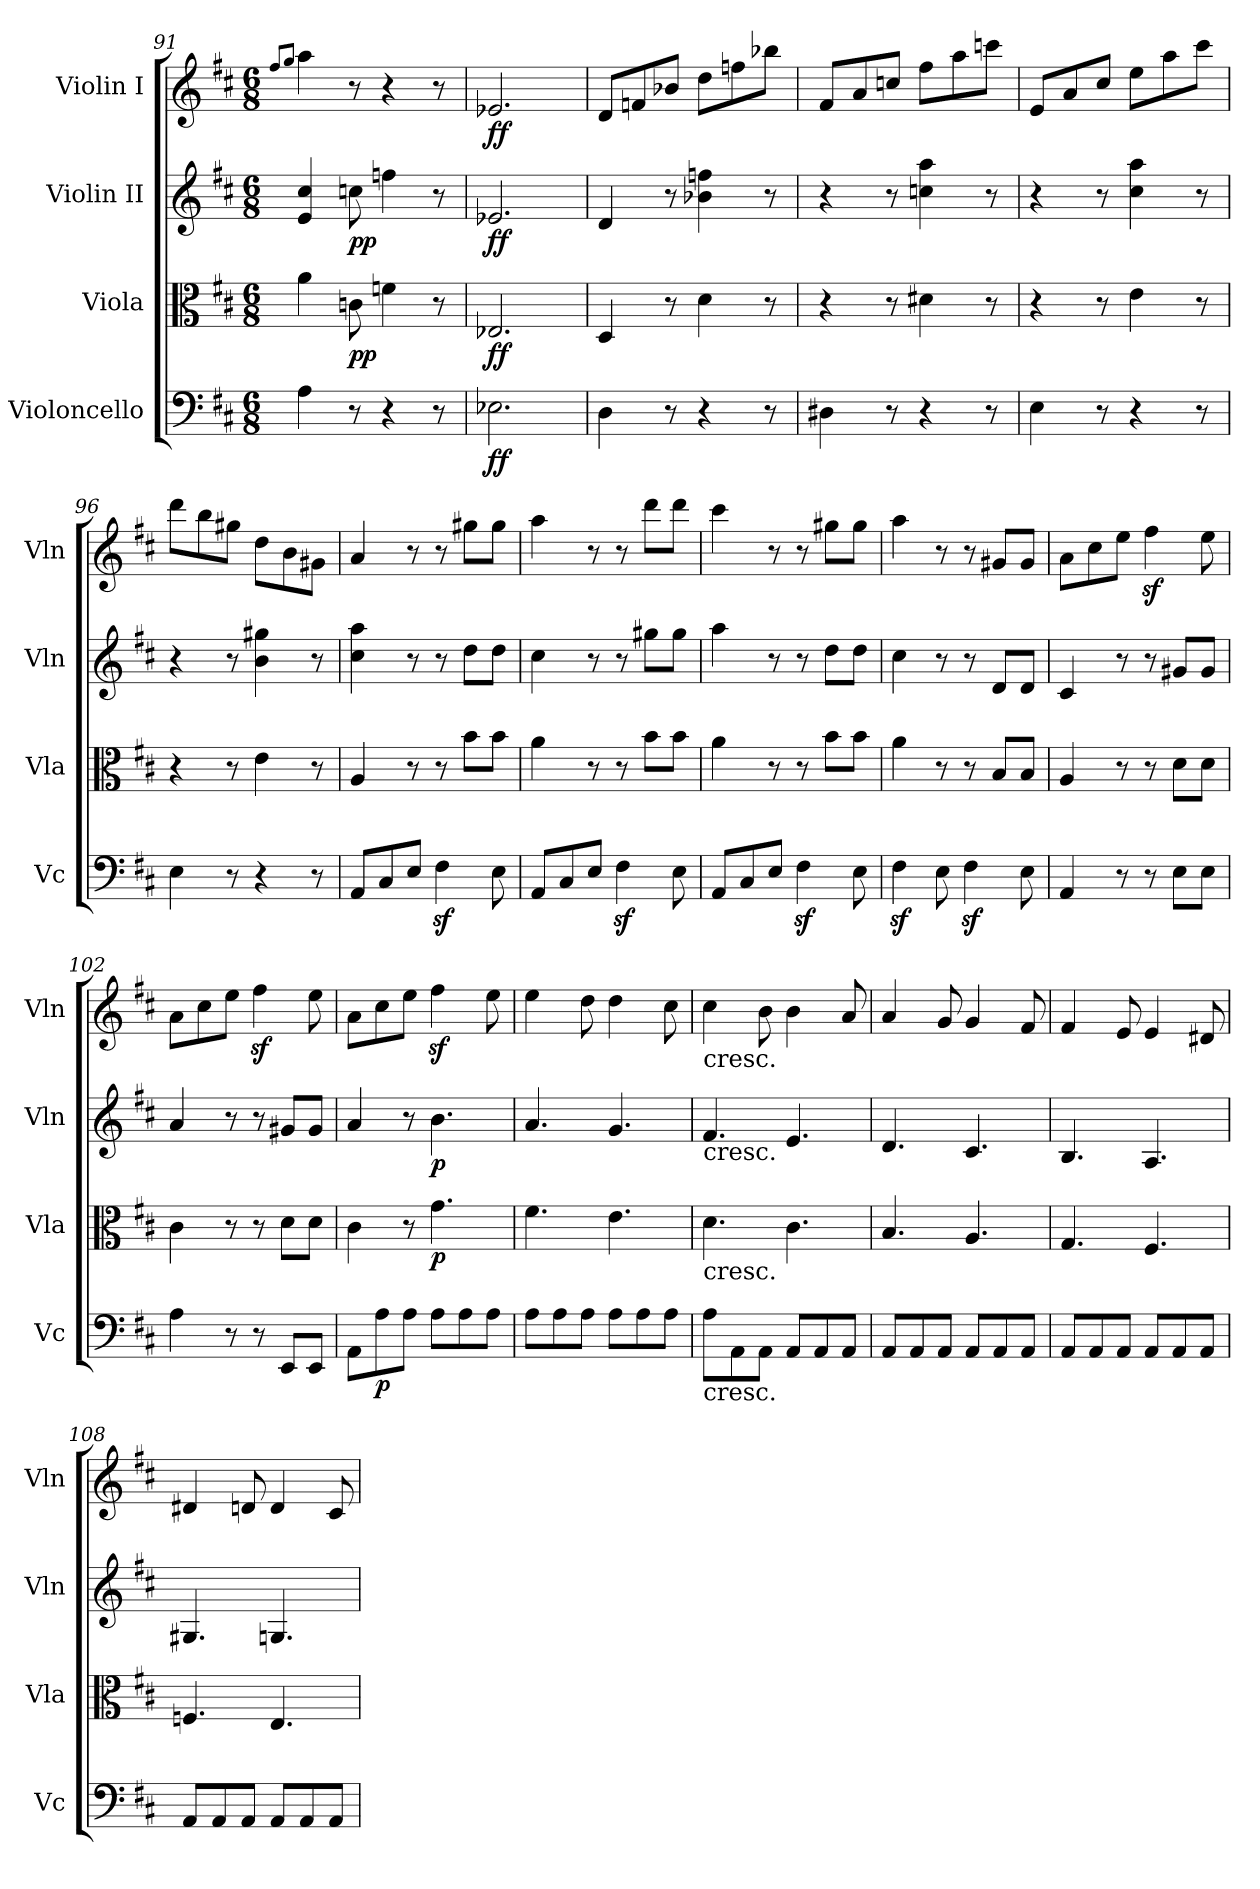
**kern	**dynam	**kern	**dynam	**kern	**dynam	**kern	**dynam
*part4	*part4	*part3	*part3	*part2	*part2	*part1	*part1
*staff4	*staff4	*staff3	*staff3	*staff2	*staff2	*staff1	*staff1
*I"Violoncello	*	*I"Viola	*	*I"Violin II	*	*I"Violin I	*
*I'Vc	*	*I'Vla	*	*I'Vln	*	*I'Vln	*
!!LO:LB:g=z
*clefF4	*	*clefC3	*	*clefG2	*	*clefG2	*
*k[f#c#]	*	*k[f#c#]	*	*k[f#c#]	*	*k[f#c#]	*
*M6/8	*	*M6/8	*	*M6/8	*	*M6/8	*
=91	=91	=91	=91	=91	=91	=91	=91
.	.	.	.	.	.	8qff#/L	.
.	.	.	.	.	.	8qgg/J	.
4A\	.	4a\	.	4e/ 4cc#/	.	4aa\	.
!	!	!	!LO:DY:b	!	!LO:DY:b	!	!
8r	.	8cn\	pp	8ccn\	pp	8r	.
4r	.	4fn\	.	4ffn\	.	4r	.
8r	.	8r	.	8r	.	8r	.
=92	=92	=92	=92	=92	=92	=92	=92
!	!LO:DY:b	!	!LO:DY:b	!	!LO:DY:b	!	!LO:DY:b
2.E-X\	ff	2.E-X/	ff	2.e-X/	ff	2.e-X/	ff
=93	=93	=93	=93	=93	=93	=93	=93
4D\	.	4D/	.	4d/	.	8d/L	.
.	.	.	.	.	.	8fn/	.
8r	.	8r	.	8r	.	8b-X/J	.
4r	.	4d\	.	4b-X\ 4ffn\	.	8dd\L	.
.	.	.	.	.	.	8ffn\	.
8r	.	8r	.	8r	.	8bb-X\J	.
=94	=94	=94	=94	=94	=94	=94	=94
4D#X\	.	4r	.	4r	.	8f#/L	.
.	.	.	.	.	.	8a/	.
8r	.	8r	.	8r	.	8ccn/J	.
4r	.	4d#X\	.	4ccn\ 4aa\	.	8ff#\L	.
.	.	.	.	.	.	8aa\	.
8r	.	8r	.	8r	.	8cccn\J	.
=95	=95	=95	=95	=95	=95	=95	=95
4E\	.	4r	.	4r	.	8e/L	.
.	.	.	.	.	.	8a/	.
8r	.	8r	.	8r	.	8cc#/J	.
4r	.	4e\	.	4cc#\ 4aa\	.	8ee\L	.
.	.	.	.	.	.	8aa\	.
8r	.	8r	.	8r	.	8ccc#\J	.
!!LO:PB:g=z
=96	=96	=96	=96	=96	=96	=96	=96
4E\	.	4r	.	4r	.	8ddd\L	.
.	.	.	.	.	.	8bb\	.
8r	.	8r	.	8r	.	8gg#X\J	.
4r	.	4e\	.	4b\ 4gg#X\	.	8dd\L	.
.	.	.	.	.	.	8b\	.
8r	.	8r	.	8r	.	8g#X\J	.
=97	=97	=97	=97	=97	=97	=97	=97
8AA/L	.	4A/	.	4cc#\ 4aa\	.	4a/	.
8C#/	.	.	.	.	.	.	.
8E/J	.	8r	.	8r	.	8r	.
4F#z<\	.	8r	.	8r	.	8r	.
.	.	8b\L	.	8dd\L	.	8gg#X\L	.
8E\	.	8b\J	.	8dd\J	.	8gg#\J	.
=98	=98	=98	=98	=98	=98	=98	=98
8AA/L	.	4a\	.	4cc#\	.	4aa\	.
8C#/	.	.	.	.	.	.	.
8E/J	.	8r	.	8r	.	8r	.
4F#z<\	.	8r	.	8r	.	8r	.
.	.	8b\L	.	8gg#X\L	.	8ddd\L	.
8E\	.	8b\J	.	8gg#\J	.	8ddd\J	.
=99	=99	=99	=99	=99	=99	=99	=99
8AA/L	.	4a\	.	4aa\	.	4ccc#\	.
8C#/	.	.	.	.	.	.	.
8E/J	.	8r	.	8r	.	8r	.
4F#z<\	.	8r	.	8r	.	8r	.
.	.	8b\L	.	8dd\L	.	8gg#X\L	.
8E\	.	8b\J	.	8dd\J	.	8gg#\J	.
!!LO:LB:g=z
=100	=100	=100	=100	=100	=100	=100	=100
4F#z<\	.	4a\	.	4cc#\	.	4aa\	.
8E\	.	8r	.	8r	.	8r	.
4F#z<\	.	8r	.	8r	.	8r	.
.	.	8B/L	.	8d/L	.	8g#X/L	.
8E\	.	8B/J	.	8d/J	.	8g#/J	.
!!LO:PB:g=z
=101	=101	=101	=101	=101	=101	=101	=101
4AA/	.	4A/	.	4c#/	.	8a\L	.
.	.	.	.	.	.	8cc#\	.
8r	.	8r	.	8r	.	8ee\J	.
8r	.	8r	.	8r	.	4ff#z<\	.
8E\L	.	8d\L	.	8g#X/L	.	.	.
8E\J	.	8d\J	.	8g#/J	.	8ee\	.
=102	=102	=102	=102	=102	=102	=102	=102
4A\	.	4c#\	.	4a/	.	8a\L	.
.	.	.	.	.	.	8cc#\	.
8r	.	8r	.	8r	.	8ee\J	.
8r	.	8r	.	8r	.	4ff#z<\	.
8EE/L	.	8d\L	.	8g#X/L	.	.	.
8EE/J	.	8d\J	.	8g#/J	.	8ee\	.
=103	=103	=103	=103	=103	=103	=103	=103
8AA\L	.	4c#\	.	4a/	.	8a\L	.
!	!LO:DY:b	!	!	!	!	!	!
8A\	p	.	.	.	.	8cc#\	.
8A\J	.	8r	.	8r	.	8ee\J	.
!	!	!	!LO:DY:b	!	!LO:DY:b	!	!
8A\L	.	4.g\	p	4.b\	p	4ff#z<\	.
8A\	.	.	.	.	.	.	.
8A\J	.	.	.	.	.	8ee\	.
=104	=104	=104	=104	=104	=104	=104	=104
8A\L	.	4.f#\	.	4.a/	.	4ee\	.
8A\	.	.	.	.	.	.	.
8A\J	.	.	.	.	.	8dd\	.
8A\L	.	4.e\	.	4.g/	.	4dd\	.
8A\	.	.	.	.	.	.	.
8A\J	.	.	.	.	.	8cc#\	.
!!LO:LB:g=z
=105	=105	=105	=105	=105	=105	=105	=105
!	!	!	!	!	!	!LO:TX:b:t=cresc.	!
!	!	!	!	!LO:TX:b:t=cresc.	!	!	!
!	!	!LO:TX:b:t=cresc.	!	!	!	!	!
!LO:TX:b:t=cresc.	!	!	!	!	!	!	!
8A\L	.	4.d\	.	4.f#/	.	4cc#\	.
8AA\	.	.	.	.	.	.	.
8AA\J	.	.	.	.	.	8b\	.
8AA/L	.	4.c#\	.	4.e/	.	4b\	.
8AA/	.	.	.	.	.	.	.
8AA/J	.	.	.	.	.	8a/	.
!!LO:PB:g=z
=106	=106	=106	=106	=106	=106	=106	=106
8AA/L	.	4.B/	.	4.d/	.	4a/	.
8AA/	.	.	.	.	.	.	.
8AA/J	.	.	.	.	.	8g/	.
8AA/L	.	4.A/	.	4.c#/	.	4g/	.
8AA/	.	.	.	.	.	.	.
8AA/J	.	.	.	.	.	8f#/	.
=107	=107	=107	=107	=107	=107	=107	=107
8AA/L	.	4.G/	.	4.B/	.	4f#/	.
8AA/	.	.	.	.	.	.	.
8AA/J	.	.	.	.	.	8e/	.
8AA/L	.	4.F#/	.	4.A/	.	4e/	.
8AA/	.	.	.	.	.	.	.
8AA/J	.	.	.	.	.	8d#X/	.
=108	=108	=108	=108	=108	=108	=108	=108
8AA/L	.	4.Fn/	.	4.G#X/	.	4d#X/	.
8AA/	.	.	.	.	.	.	.
8AA/J	.	.	.	.	.	8dn/	.
8AA/L	.	4.E/	.	4.Gn/	.	4d/	.
8AA/	.	.	.	.	.	.	.
8AA/J	.	.	.	.	.	8c#/	.
=	=	=	=	=	=	=	=
*-	*-	*-	*-	*-	*-	*-	*-
